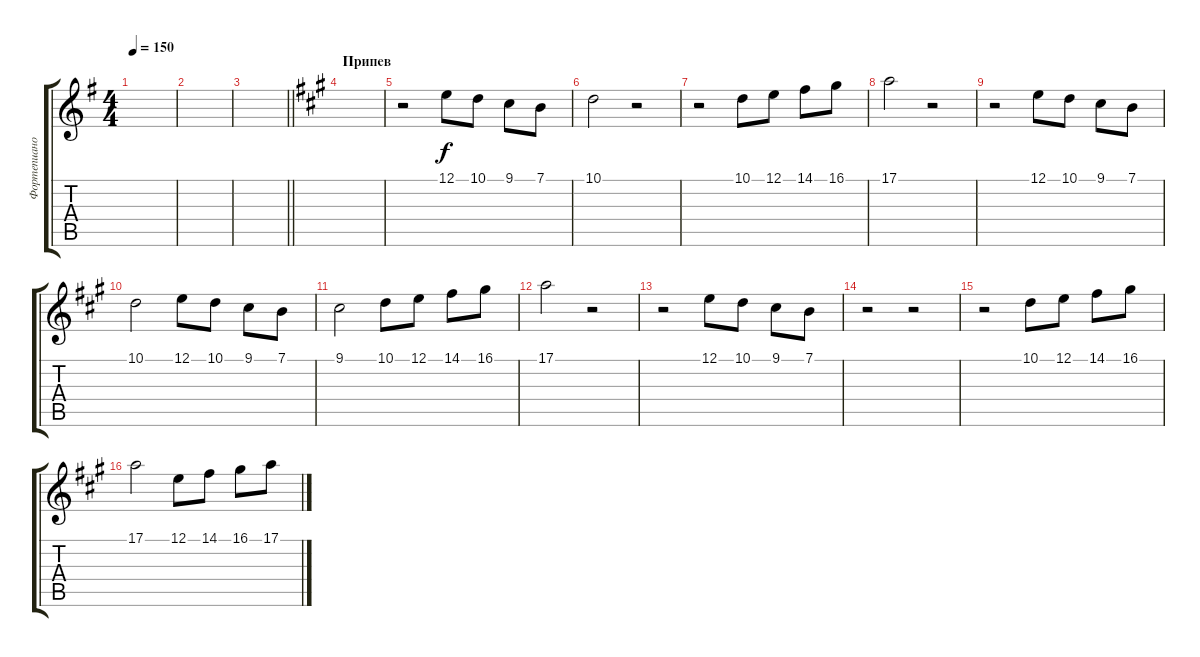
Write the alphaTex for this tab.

\track ("Фортепиано 1" "Фортепиано") {instrument electricgrandpiano}
\staff {score tabs}
\tuning (E4 B3 G3 D3 A2 E2) {hide}
\ts (4 4)
\tempo 150
\clef g2
\ks eminor
|
|
\barLineRight lightlight
|
\section ("" "Припев")
\ks f#minor
|
r.2 12.1.8 10.1.8 9.1.8 7.1.8 |
10.1.2 r.2 |
r.2 10.1.8 12.1.8 14.1.8 16.1.8 |
17.1.2 r.2 |
r.2 12.1.8 10.1.8 9.1.8 7.1.8 |
10.1.2 12.1.8 10.1.8 9.1.8 7.1.8 |
9.1.2 10.1.8 12.1.8 14.1.8 16.1.8 |
17.1.2 r.2 |
r.2 12.1.8 10.1.8 9.1.8 7.1.8 |
r.2 r.2 |
r.2 10.1.8 12.1.8 14.1.8 16.1.8 |
17.1.2 12.1.8 14.1.8 16.1.8 17.1.8
